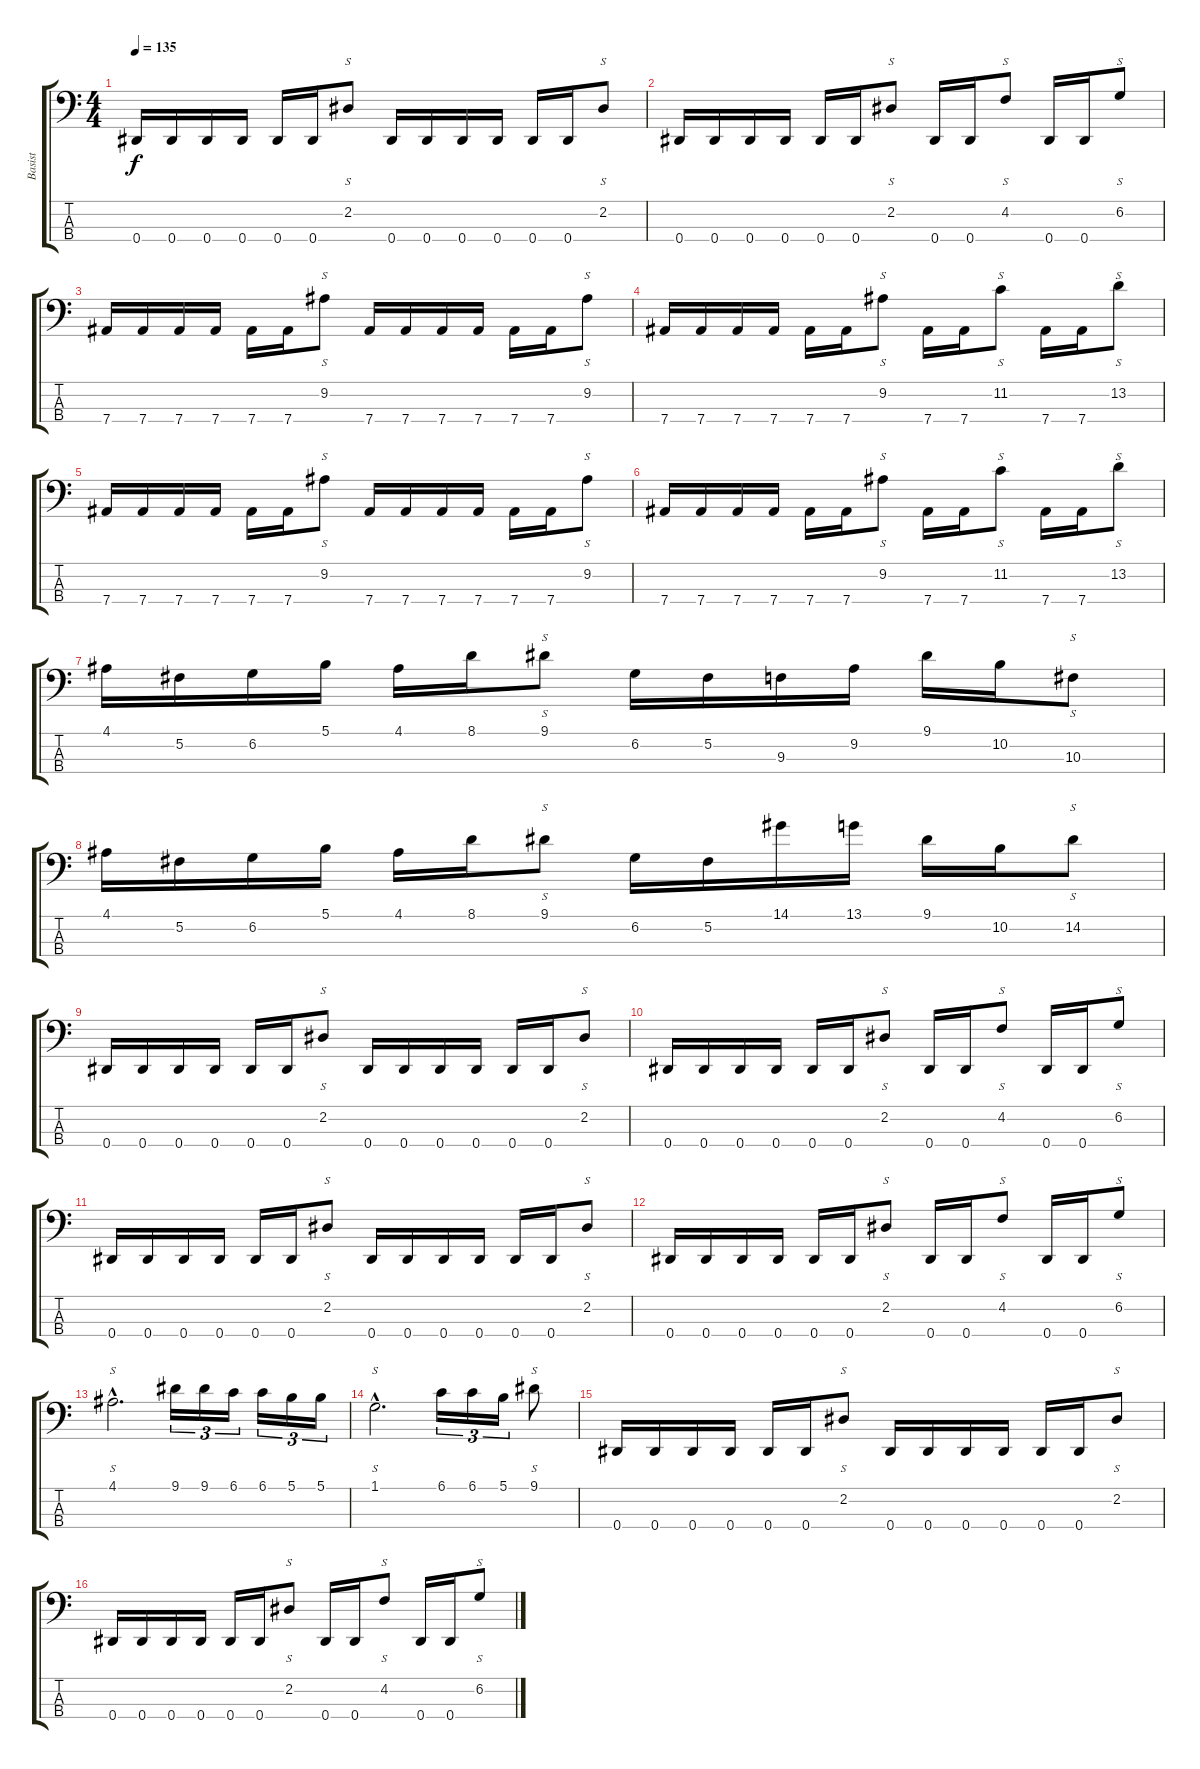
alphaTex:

\track ("Basist" "Basist") {instrument electricbassfinger}
\staff {score tabs}
\tuning (Gb2 Db2 Ab1 Eb1) {hide}
\ts (4 4)
\tempo 135
\clef f4
\ks c
0.4.16{dy f} 0.4.16 0.4.16 0.4.16 0.4.16 0.4.16 2.2.8{s} 0.4.16 0.4.16 0.4.16 0.4.16 0.4.16 0.4.16 2.2.8{s} |
0.4.16 0.4.16 0.4.16 0.4.16 0.4.16 0.4.16 2.2.8{s} 0.4.16 0.4.16 4.2.8{s} 0.4.16 0.4.16 6.2.8{s} |
7.4.16 7.4.16 7.4.16 7.4.16 7.4.16 7.4.16 9.2.8{s} 7.4.16 7.4.16 7.4.16 7.4.16 7.4.16 7.4.16 9.2.8{s} |
7.4.16 7.4.16 7.4.16 7.4.16 7.4.16 7.4.16 9.2.8{s} 7.4.16 7.4.16 11.2.8{s} 7.4.16 7.4.16 13.2.8{s} |
7.4.16 7.4.16 7.4.16 7.4.16 7.4.16 7.4.16 9.2.8{s} 7.4.16 7.4.16 7.4.16 7.4.16 7.4.16 7.4.16 9.2.8{s} |
7.4.16 7.4.16 7.4.16 7.4.16 7.4.16 7.4.16 9.2.8{s} 7.4.16 7.4.16 11.2.8{s} 7.4.16 7.4.16 13.2.8{s} |
4.1.16 5.2.16 6.2.16 5.1.16 4.1.16 8.1.16 9.1.8{s} 6.2.16 5.2.16 9.3.16 9.2.16 9.1.16 10.2.16 10.3.8{s} |
4.1.16 5.2.16 6.2.16 5.1.16 4.1.16 8.1.16 9.1.8{s} 6.2.16 5.2.16 14.1.16 13.1.16 9.1.16 10.2.16 14.2.8{s} |
0.4.16 0.4.16 0.4.16 0.4.16 0.4.16 0.4.16 2.2.8{s} 0.4.16 0.4.16 0.4.16 0.4.16 0.4.16 0.4.16 2.2.8{s} |
0.4.16 0.4.16 0.4.16 0.4.16 0.4.16 0.4.16 2.2.8{s} 0.4.16 0.4.16 4.2.8{s} 0.4.16 0.4.16 6.2.8{s} |
0.4.16 0.4.16 0.4.16 0.4.16 0.4.16 0.4.16 2.2.8{s} 0.4.16 0.4.16 0.4.16 0.4.16 0.4.16 0.4.16 2.2.8{s} |
0.4.16 0.4.16 0.4.16 0.4.16 0.4.16 0.4.16 2.2.8{s} 0.4.16 0.4.16 4.2.8{s} 0.4.16 0.4.16 6.2.8{s} |
4.1{hac}.2{s d} 9.1.16{tu (3 2)} 9.1.16{tu (3 2)} 6.1.16{tu (3 2)} 6.1.16{tu (3 2)} 5.1.16{tu (3 2)} 5.1.16{tu (3 2)} |
1.1{hac}.2{s d} 6.1.16{tu (3 2)} 6.1.16{tu (3 2)} 5.1.16{tu (3 2)} 9.1.8{s} |
0.4.16 0.4.16 0.4.16 0.4.16 0.4.16 0.4.16 2.2.8{s} 0.4.16 0.4.16 0.4.16 0.4.16 0.4.16 0.4.16 2.2.8{s} |
0.4.16 0.4.16 0.4.16 0.4.16 0.4.16 0.4.16 2.2.8{s} 0.4.16 0.4.16 4.2.8{s} 0.4.16 0.4.16 6.2.8{s}
